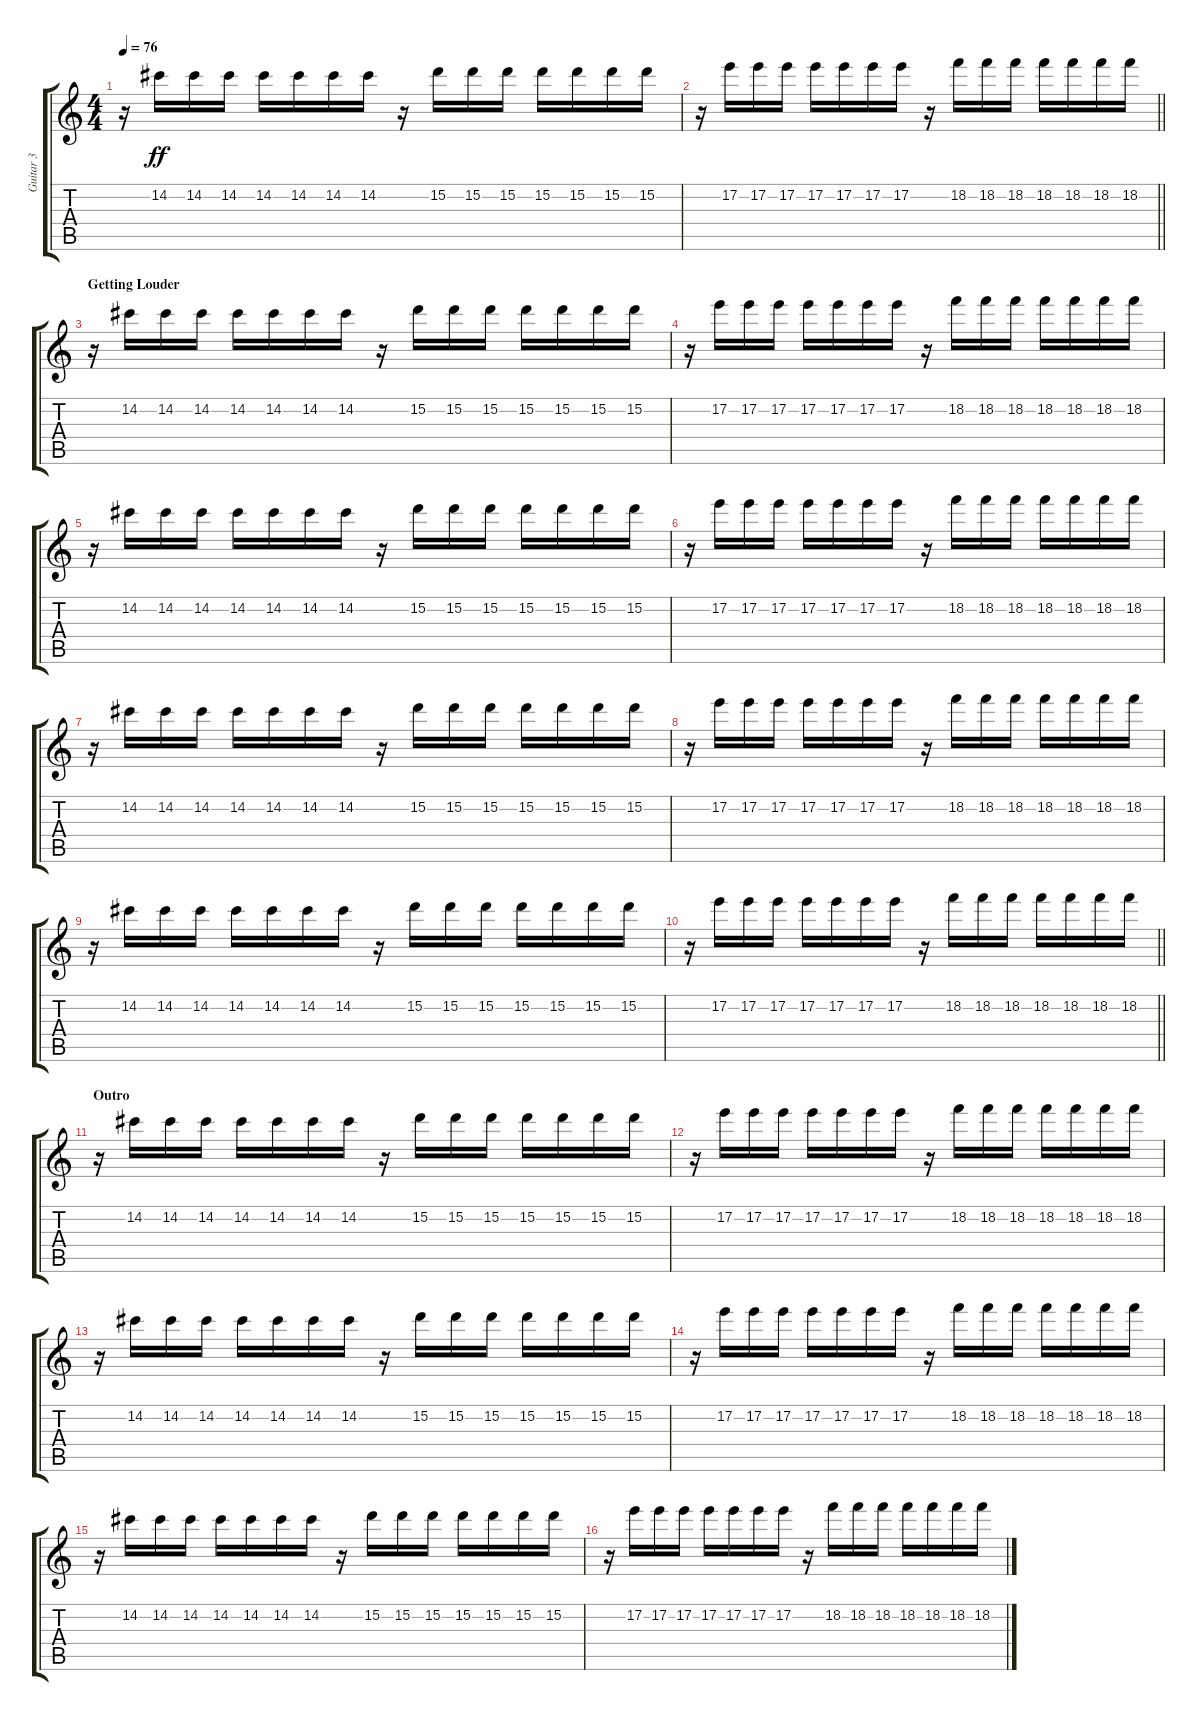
\track ("Guitar 3" "Guitar 3") {instrument distortionguitar}
\staff {score tabs}
\tuning (E4 B3 G3 D3 A2 E2) {hide}
\ts (4 4)
\tempo 76
\clef g2
\ks c
r.16{dy ff volume 7} 14.2.16 14.2.16 14.2.16 14.2.16 14.2.16 14.2.16 14.2.16 r.16 15.2.16 15.2.16 15.2.16 15.2.16 15.2.16 15.2.16 15.2.16 |
\barLineRight lightlight
r.16 17.2.16 17.2.16 17.2.16 17.2.16 17.2.16 17.2.16 17.2.16 r.16 18.2.16 18.2.16 18.2.16 18.2.16 18.2.16 18.2.16 18.2.16 |
\section ("" "Getting Louder")
r.16 14.2.16 14.2.16 14.2.16 14.2.16 14.2.16 14.2.16 14.2.16 r.16 15.2.16 15.2.16 15.2.16 15.2.16 15.2.16 15.2.16 15.2.16 |
r.16 17.2.16 17.2.16 17.2.16 17.2.16 17.2.16 17.2.16 17.2.16 r.16 18.2.16 18.2.16 18.2.16 18.2.16 18.2.16 18.2.16 18.2.16 |
r.16 14.2.16 14.2.16 14.2.16 14.2.16 14.2.16 14.2.16 14.2.16 r.16 15.2.16 15.2.16 15.2.16 15.2.16 15.2.16 15.2.16 15.2.16 |
r.16 17.2.16 17.2.16 17.2.16 17.2.16 17.2.16 17.2.16 17.2.16 r.16 18.2.16 18.2.16 18.2.16 18.2.16 18.2.16 18.2.16 18.2.16 |
r.16 14.2.16 14.2.16 14.2.16 14.2.16 14.2.16 14.2.16 14.2.16 r.16 15.2.16 15.2.16 15.2.16 15.2.16 15.2.16 15.2.16 15.2.16 |
r.16 17.2.16 17.2.16 17.2.16 17.2.16 17.2.16 17.2.16 17.2.16 r.16 18.2.16 18.2.16 18.2.16 18.2.16 18.2.16 18.2.16 18.2.16 |
r.16 14.2.16 14.2.16 14.2.16 14.2.16 14.2.16 14.2.16 14.2.16 r.16 15.2.16 15.2.16 15.2.16 15.2.16 15.2.16 15.2.16 15.2.16 |
\barLineRight lightlight
r.16 17.2.16 17.2.16 17.2.16 17.2.16 17.2.16 17.2.16 17.2.16 r.16 18.2.16 18.2.16 18.2.16 18.2.16 18.2.16 18.2.16 18.2.16 |
\section ("" "Outro")
r.16 14.2.16 14.2.16 14.2.16 14.2.16 14.2.16 14.2.16 14.2.16 r.16 15.2.16 15.2.16 15.2.16 15.2.16 15.2.16 15.2.16 15.2.16 |
r.16 17.2.16 17.2.16 17.2.16 17.2.16 17.2.16 17.2.16 17.2.16 r.16 18.2.16 18.2.16 18.2.16 18.2.16 18.2.16 18.2.16 18.2.16 |
r.16 14.2.16 14.2.16 14.2.16 14.2.16 14.2.16 14.2.16 14.2.16 r.16 15.2.16 15.2.16 15.2.16 15.2.16 15.2.16 15.2.16 15.2.16 |
r.16 17.2.16 17.2.16 17.2.16 17.2.16 17.2.16 17.2.16 17.2.16 r.16 18.2.16 18.2.16 18.2.16 18.2.16 18.2.16 18.2.16 18.2.16 |
r.16 14.2.16 14.2.16 14.2.16 14.2.16 14.2.16 14.2.16 14.2.16 r.16 15.2.16 15.2.16 15.2.16 15.2.16 15.2.16 15.2.16 15.2.16 |
r.16 17.2.16 17.2.16 17.2.16 17.2.16 17.2.16 17.2.16 17.2.16 r.16 18.2.16 18.2.16 18.2.16 18.2.16 18.2.16 18.2.16 18.2.16
